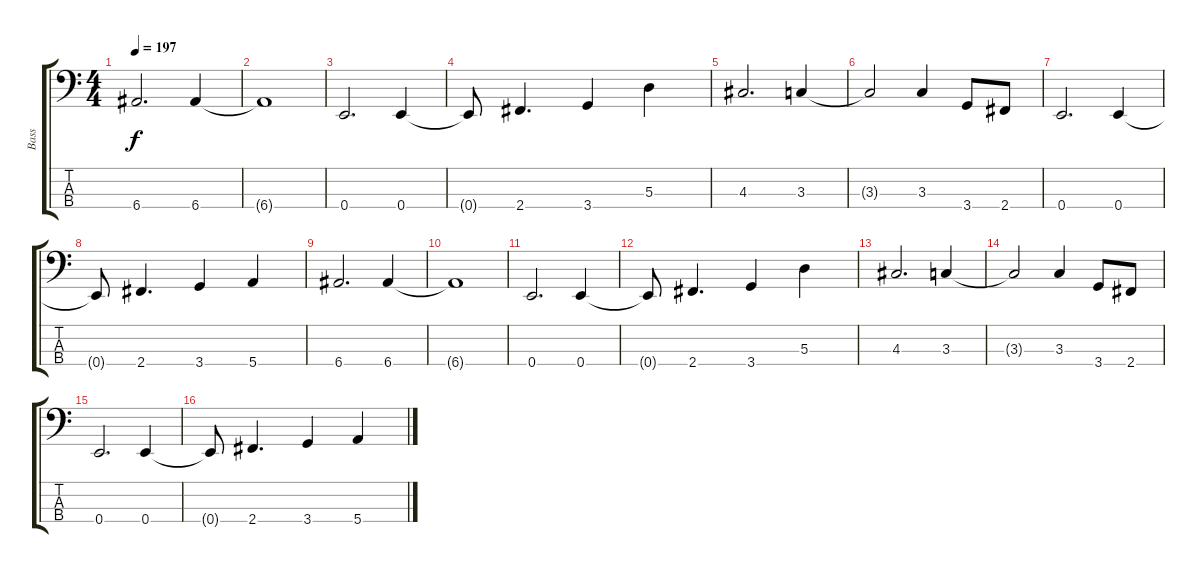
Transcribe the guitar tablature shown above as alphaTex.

\track ("Bass" "Bass") {instrument electricbassfinger}
\staff {score tabs}
\tuning (G2 D2 A1 E1) {hide}
\ts (4 4)
\tempo 197
\clef f4
\ks c
6.4.2{d dy f instrument acousticbass} 6.4.4 |
6.4{t}.1 |
0.4.2{d instrument acousticbass} 0.4.4 |
0.4{t}.8 2.4.4{d} 3.4.4 5.3.4 |
4.3.2{d instrument acousticbass} 3.3.4 |
3.3{t}.2 3.3.4 3.4.8 2.4.8 |
0.4.2{d instrument acousticbass} 0.4.4 |
0.4{t}.8 2.4.4{d} 3.4.4 5.4.4 |
6.4.2{d instrument acousticbass} 6.4.4 |
6.4{t}.1 |
0.4.2{d instrument acousticbass} 0.4.4 |
0.4{t}.8 2.4.4{d} 3.4.4 5.3.4 |
4.3.2{d instrument acousticbass} 3.3.4 |
3.3{t}.2 3.3.4 3.4.8 2.4.8 |
0.4.2{d instrument acousticbass} 0.4.4 |
0.4{t}.8 2.4.4{d} 3.4.4 5.4.4
